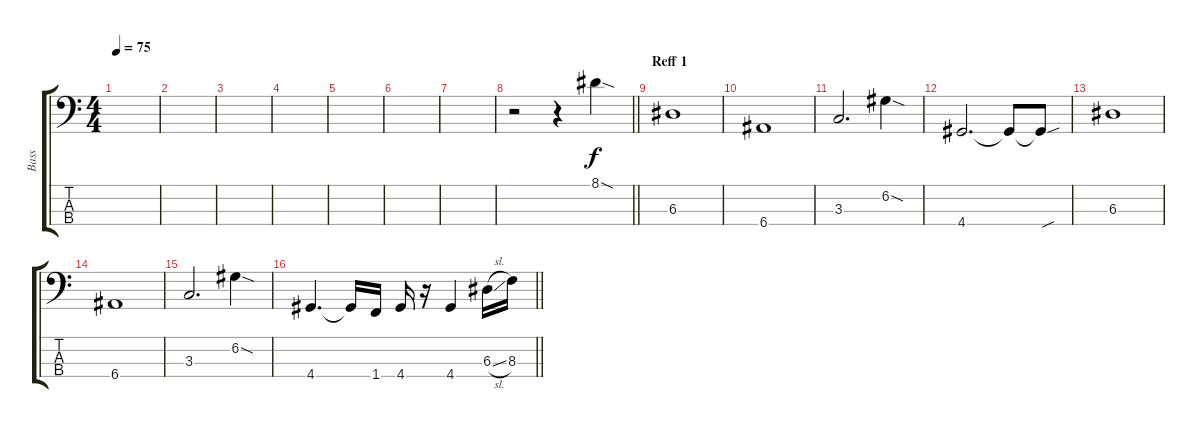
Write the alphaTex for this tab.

\track ("Bass" "Bass") {instrument electricbassfinger}
\staff {score tabs}
\tuning (G2 D2 A1 E1) {hide}
\ts (4 4)
\tempo 75
\clef f4
\ks c
|
|
|
|
|
|
|
\barLineRight lightlight
r.2 r.4 8.1{sod}.4 |
\section ("" "Reff 1")
6.3.1 |
6.4.1 |
3.3.2{d} 6.2{sod}.4 |
4.4.2{d} 4.4{t}.8 4.4{sou t}.8 |
6.3.1 |
6.4.1 |
3.3.2{d} 6.2{sod}.4 |
\barLineRight lightlight
4.4.4{d} 4.4{t}.16 1.4.16 4.4.16 r.16 4.4.4 6.3{sl}.16 8.3.16
